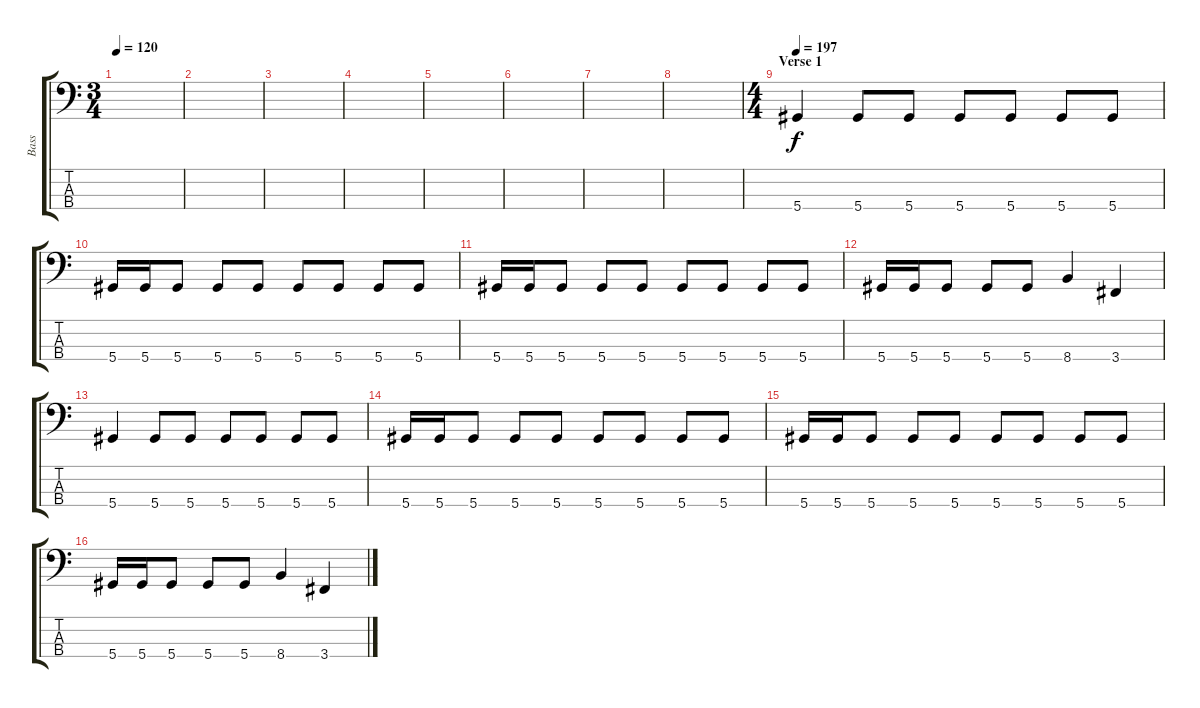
\track ("Bass" "Bass") {instrument slapbass1}
\staff {score tabs}
\tuning (Gb2 Db2 Ab1 Eb1) {hide}
\ts (3 4)
\tempo 120
\clef f4
\ks c
|
|
|
|
|
|
|
|
\ts (4 4)
\section ("" "Verse 1")
\tempo 197
5.4.4 5.4.8 5.4.8 5.4.8 5.4.8 5.4.8 5.4.8 |
5.4.16 5.4.16 5.4.8 5.4.8 5.4.8 5.4.8 5.4.8 5.4.8 5.4.8 |
5.4.16 5.4.16 5.4.8 5.4.8 5.4.8 5.4.8 5.4.8 5.4.8 5.4.8 |
5.4.16 5.4.16 5.4.8 5.4.8 5.4.8 8.4.4 3.4.4 |
5.4.4 5.4.8 5.4.8 5.4.8 5.4.8 5.4.8 5.4.8 |
5.4.16 5.4.16 5.4.8 5.4.8 5.4.8 5.4.8 5.4.8 5.4.8 5.4.8 |
5.4.16 5.4.16 5.4.8 5.4.8 5.4.8 5.4.8 5.4.8 5.4.8 5.4.8 |
5.4.16 5.4.16 5.4.8 5.4.8 5.4.8 8.4.4 3.4.4
